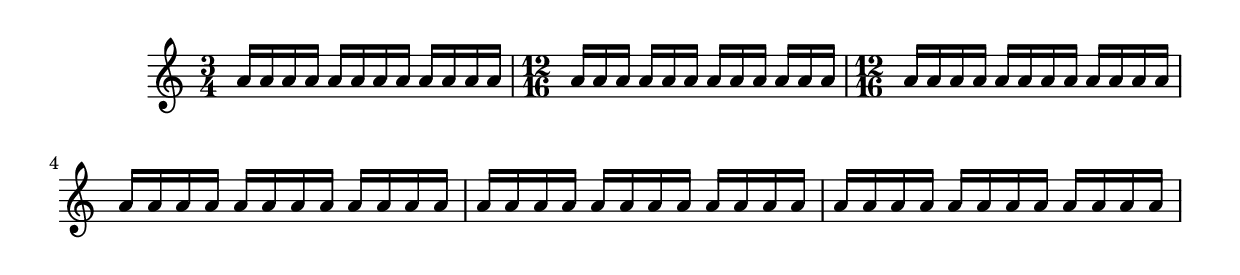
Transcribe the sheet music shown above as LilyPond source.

%% Do not edit this file; it is auto-generated from input/new
%% This file is in the public domain.
\version "2.12.0"

\header {
  texidoces = "
La propiedad @code{measureLength} determina dónde se deben insertar
líneas divisorias y, con @code{beatLength} y @code{beatGrouping}, cómo
se deben generar las barras autoomáticas para las duraciones de barra
y compases para los que no hay ninguna regla definida para los finales
de barra. Este ejemplo muestra distintas dormas de controlar el
barrado mediante el establecimiento de estas propiedades. Las
explicaciones están en forma de comentarios dentro del código.

"
  doctitlees = "Utilización de beatLength y beatGrouping"

%% Translation of GIT committish :<0364058d18eb91836302a567c18289209d6e9706>
  texidocde = "
Die Eigenschaft @code{measureLength} bestimmt, wo Taktstriche eingefügt
werden sollen und, zusammen mit @code{beatLength} und
@code{beatGrouping}, wie automtische Balken für Notenlängen und
Taktarten, für die keine definierten Regeln gefunden werden, gesetzt
werden sollen.  Dieses Beispiel zeigt verschiedene Möglichkeiten,
die Balken zu kontrollieren, indem man diese Eigenschaften
beeinflusst.  Die Erklärungen werden als Kommentare im Quellcode
gegeben.
"
  doctitlede = "beatLength und beatGrouping benutzen"

  lsrtags = "rhythms"
  texidoc = "
The property @code{measureLength} determines where bar lines
should be inserted and, with @code{beatLength} and
@code{beatGrouping}, how automatic beams should be generated
for beam durations and time signatures for which no beam-ending
rules are defined.  This example shows several ways of controlling
beaming by setting these properties.  The explanations are shown
as comments in the code.
"
  doctitle = "Using beatLength and beatGrouping"
} % begin verbatim


\relative c'' {
  \time 3/4
  % The default in 3/4 time is to beam in three groups
  % each of a quarter note length
  a16 a a a a a a a a a a a

  \time 12/16
  % No auto-beaming is defined for 12/16
  a16 a a a a a a a a a a a

  \time 3/4
  % Change time signature symbol, but retain underlying 3/4 beaming
  \set Score.timeSignatureFraction = #'(12 . 16)
  a16 a a a a a a a a a a a

  % The 3/4 time default grouping of (1 1 1) and beatLength of 1/8
  % are not consistent with a measureLength of 3/4, so the beams
  % are grouped at beatLength intervals
  \set Score.beatLength = #(ly:make-moment 1 8)
  a16 a a a a a a a a a a a

  % Specify beams in groups of (3 3 2 3) 1/16th notes
  % 3+3+2+3=11, and 11*1/16<>3/4, so beatGrouping does not apply,
  % and beams are grouped at beatLength (1/16) intervals
  \set Score.beatLength = #(ly:make-moment 1 16)
  \set Score.beatGrouping = #'(3 3 2 3)
  a16 a a a a a a a a a a a

  % Specify beams in groups of (3 4 2 3) 1/16th notes
  % 3+4+2+3=12, and 12*1/16=3/4, so beatGrouping applies
  \set Score.beatLength = #(ly:make-moment 1 16)
  \set Score.beatGrouping = #'(3 4 2 3)
  a16 a a a a a a a a a a a
}

